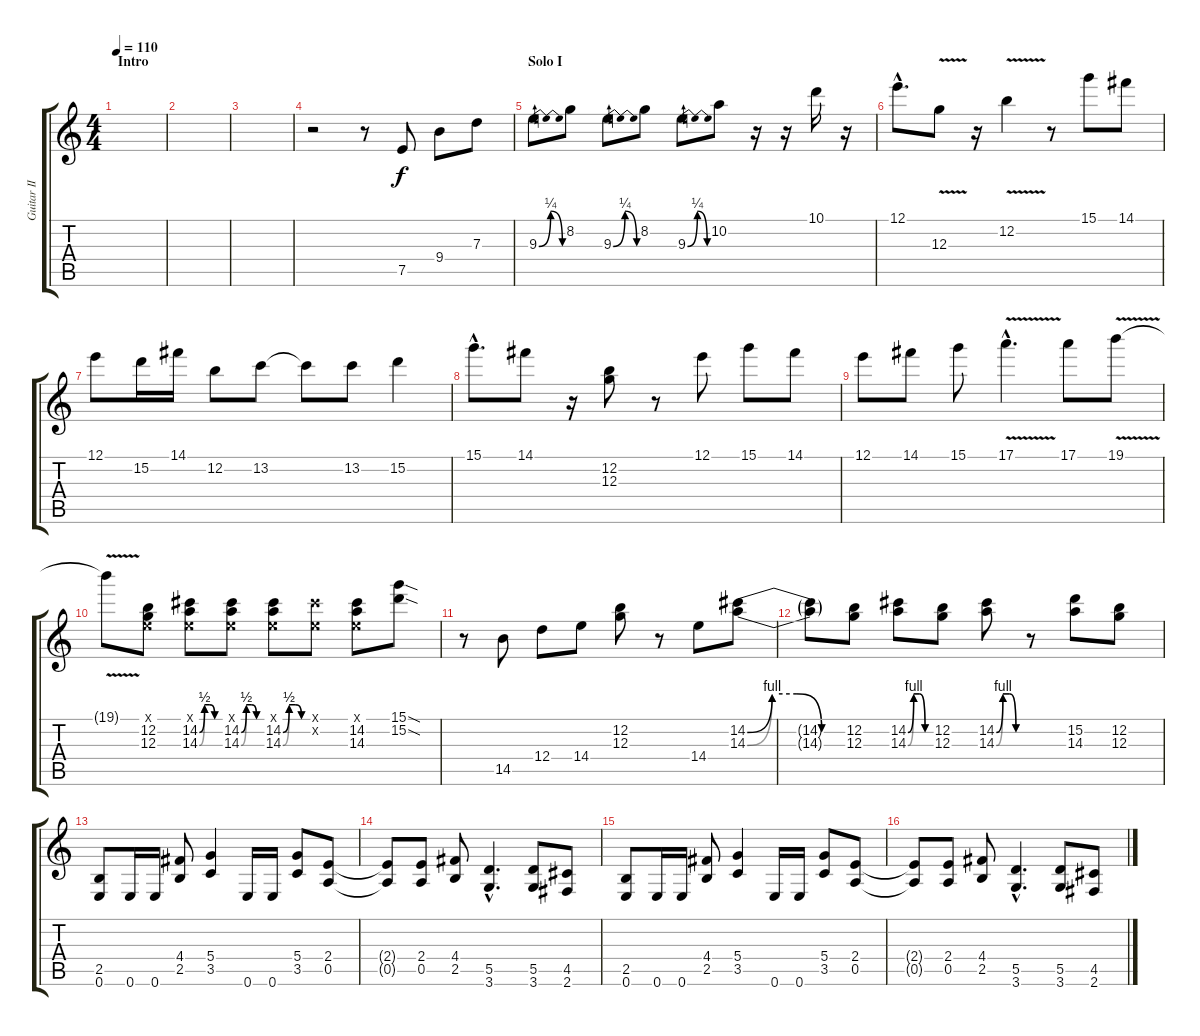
\track ("Guitar II /solo (les autres)" "Guitar II ") {instrument distortionguitar}
\staff {score tabs}
\tuning (E4 B3 G3 D3 A2 E2) {hide}
\ts (4 4)
\section ("" "Intro")
\tempo 110
\clef g2
\ks c
|
|
|
r.2 r.8{volume 13 instrument distortionguitar} 7.5.8 9.4.8 7.3.8 |
\section ("" "Solo I")
9.3{be (bendrelease 0 0 30 1 55 1 60 0)}.8 8.2.8 9.3{be (bendrelease 0 0 30 1 55 1 60 0)}.8 8.2.8 9.3{be (bendrelease 0 0 30 1 55 1 60 0)}.8 10.2.8 r.16 r.16 10.1.16 r.16 |
12.1{hac}.8{d} 12.3{v}.8 r.16 12.2{v}.4 r.8 15.1.8 14.1.8 |
12.1.8 15.2.16 14.1.16 12.2.8 13.2.8 13.2{t}.8 13.2.8 15.2.4 |
15.1{hac}.8{d} 14.1.8 r.16 (12.2 12.3).8 r.8 12.1.8 15.1.8 14.1.8 |
12.1.8 14.1.8 15.1.8 17.1{v hac}.4{d} 17.1.8 19.1{v}.8 |
19.1{t}.8 (0.1{x} 12.2 12.3).8 (0.1{x} 14.2{be (custom 0 0 15 2 30 2 45 0 60 0)} 14.3{be (custom 0 0 15 2 30 2 45 0 60 0)}).8 (0.1{x} 14.2{be (custom 0 0 15 2 30 2 45 0 60 0)} 14.3{be (custom 0 0 15 2 30 2 45 0 60 0)}).8 (0.1{x} 14.2{be (custom 0 0 15 2 30 2 45 0 60 0)} 14.3{be (custom 0 0 15 2 30 2 45 0 60 0)}).8 (0.1{x} 14.2{x}).8 (0.1{x} 14.2 14.3).8 (15.1{sod} 15.2{sod}).8 |
r.8 14.5.8 12.4.8 14.4.8 (12.2 12.3).8 r.8 14.4.8 (14.2{be (custom 0 0 15 4 30 4 45 0 60 0)} 14.3{be (custom 0 0 15 4 30 4 45 0 60 0)}).8 |
(14.2{t} 14.3{t}).8 (12.2 12.3).8 (14.2{be (custom 0 0 15 4 30 4 45 0 60 0)} 14.3{be (custom 0 0 15 4 30 4 45 0 60 0)}).8 (12.2 12.3).8 (14.2{be (custom 0 0 15 4 30 4 45 0 60 0)} 14.3{be (custom 0 0 15 4 30 4 45 0 60 0)}).8 r.8 (15.2 14.3).8 (12.2 12.3).8 |
(2.5 0.6).8{volume 13 instrument distortionguitar} 0.6.16 0.6.16 (4.4 2.5).8 (5.4 3.5).4 0.6.16 0.6.16 (5.4 3.5).8 (2.4 0.5).8 |
(2.4{t} 0.5{t}).8 (2.4 0.5).8 (4.4 2.5).8 (5.5{hac} 3.6{hac}).4{d} (5.5 3.6).8 (4.5 2.6).8 |
(2.5 0.6).8{volume 13 instrument distortionguitar} 0.6.16 0.6.16 (4.4 2.5).8 (5.4 3.5).4 0.6.16 0.6.16 (5.4 3.5).8 (2.4 0.5).8 |
(2.4{t} 0.5{t}).8 (2.4 0.5).8 (4.4 2.5).8 (5.5{hac} 3.6{hac}).4{d} (5.5 3.6).8 (4.5 2.6).8
